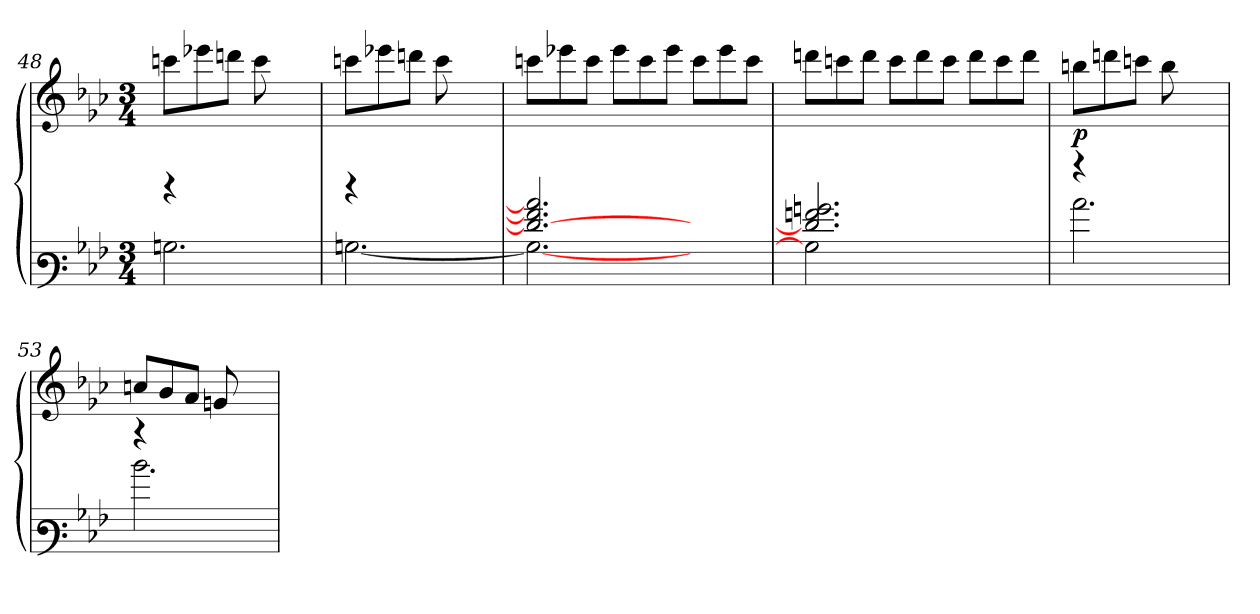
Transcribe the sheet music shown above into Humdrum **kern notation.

**kern	**kern	**dynam
*part1	*part1	*part1
*staff2	*staff1	*staff1/2
!!LO:LB:g=z
*clefF3	*clefG3	*
*k[b-e-a-]	*k[b-e-a-]	*
*M3/4	*M3/4	*
=48	=48	=48
*^	*	*
4rff	2.B\	8aa\L	.
.	.	8ccc-X\	.
2ryy	.	8bb\J	.
.	.	8aa\L	.
.	.	4ryy	.
=49	=49	=49	=49
4rff	[<2.B\	8aa\L	.
.	.	8ccc-X\	.
2ryy	.	8bb\J	.
.	.	8aa\L	.
.	.	4ryy	.
=50	=50	=50	=50
2.f/_< 2.a/] 2.cc-/]	2.B\_	8aa\L	.
.	.	8ccc-X\	.
.	.	8aa\J	.
.	.	8ccc-\L	.
.	.	8aa\	.
.	.	8ccc-\J	.
4.ryy	4.ryy	8aa\L	.
.	.	8ccc-\	.
.	.	8aa\J	.
=51	=51	=51	=51
2.f/] 2.a/ 2.b/	2B\]	8bb\L	.
.	.	8aa\	.
.	.	8bb\J	.
.	.	8aa\L	.
.	4.ryy	8bb\	.
.	.	8aa\J	.
4.ryy	.	8bb\L	.
.	4ryy	8aa\	.
.	.	8bb\J	.
!!LO:LB:g=z
=52	=52	=52	=52
!	!	!	!LO:DY:b
4rbb	2.cc\	8ggn\L	p
.	.	8bb\	.
2ryy	.	8aa\J	.
.	.	8gg\L	.
.	.	4ryy	.
=53	=53	=53	=53
4rccc	2.dd\	8a/L	.
.	.	8g/	.
2ryy	.	8f/J	.
.	.	8e/L	.
.	.	4ryy	.
*v	*v	*	*
=	=	=
*-	*-	*-
